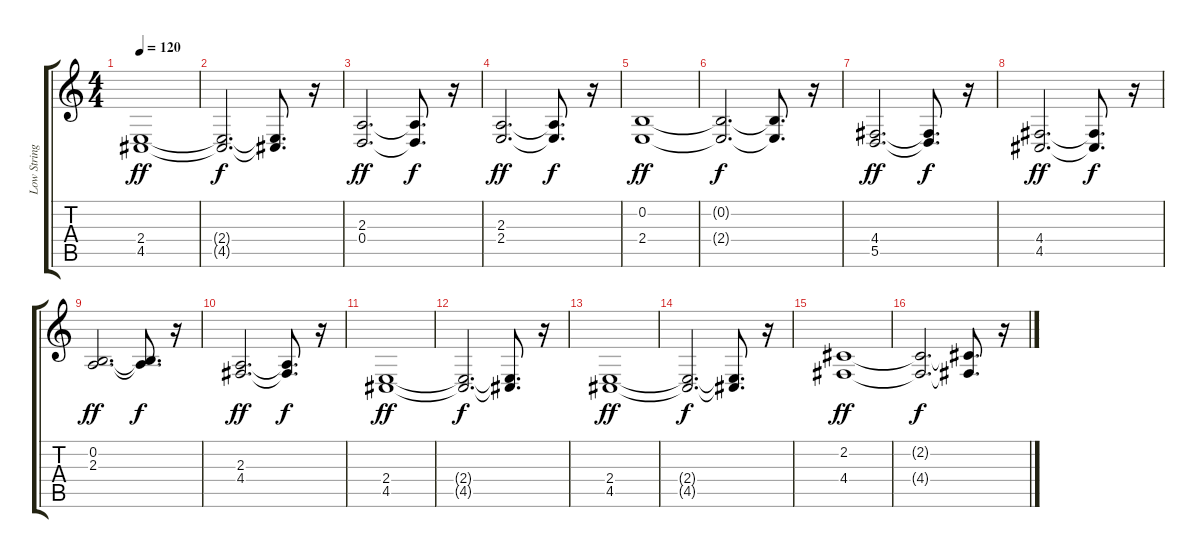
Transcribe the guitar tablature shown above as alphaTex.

\track ("Low Strings" "Low String") {instrument stringensemble1}
\staff {score tabs}
\tuning (E4 B3 G3 D3 A2 E2) {hide}
\ts (4 4)
\tempo 120
\clef g2
\ks c
(2.4 4.5).1{dy ff} |
(2.4{t} 4.5{t}).2{d dy f} (2.4{t} 4.5{t}).8{d} r.16 |
(2.3 0.4).2{d dy ff} (2.3{t} 0.4{t}).8{d dy f} r.16 |
(2.3 2.4).2{d dy ff} (2.3{t} 2.4{t}).8{d dy f} r.16 |
(0.2 2.4).1{dy ff} |
(0.2{t} 2.4{t}).2{d dy f} (0.2{t} 2.4{t}).8{d} r.16 |
(4.4 5.5).2{d dy ff} (4.4{t} 5.5{t}).8{d dy f} r.16 |
(4.4 4.5).2{d dy ff} (4.4{t} 4.5{t}).8{d dy f} r.16 |
(0.2 2.3).2{d dy ff} (0.2{t} 2.3{t}).8{d dy f} r.16 |
(2.3 4.4).2{d dy ff} (2.3{t} 4.4{t}).8{d dy f} r.16 |
(2.4 4.5).1{dy ff} |
(2.4{t} 4.5{t}).2{d dy f} (2.4{t} 4.5{t}).8{d} r.16 |
(2.4 4.5).1{dy ff} |
(2.4{t} 4.5{t}).2{d dy f} (2.4{t} 4.5{t}).8{d} r.16 |
(2.2 4.4).1{dy ff} |
(2.2{t} 4.4{t}).2{d dy f} (2.2{t} 4.4{t}).8{d} r.16
